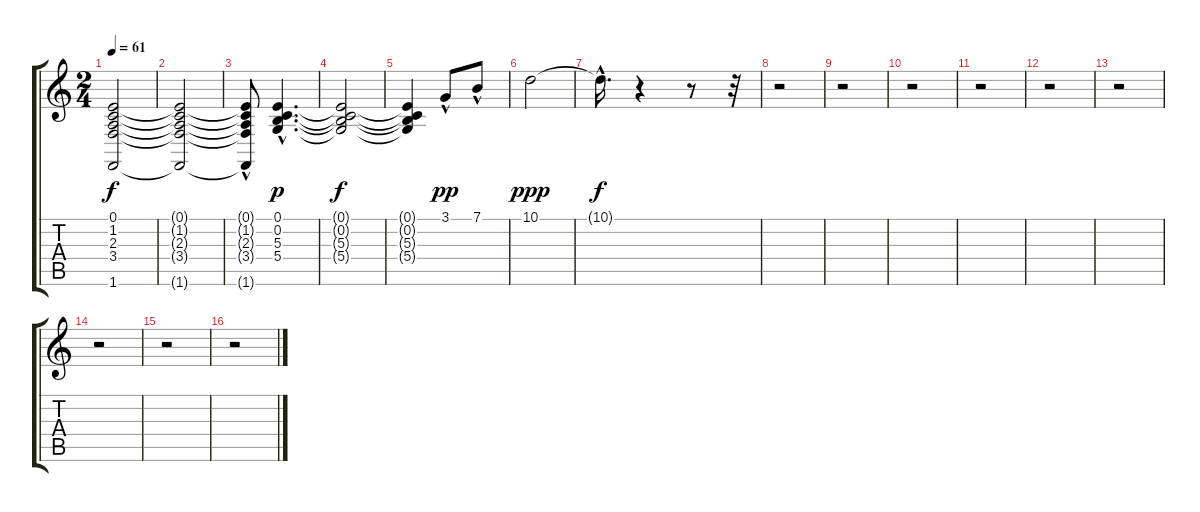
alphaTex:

\track "" {instrument stringensemble1}
\staff {score tabs}
\tuning (E4 B3 G3 D3 A2 E2) {hide}
\ts (2 4)
\tempo 61
\clef g2
\ks c
(0.1{t} 1.2{t} 2.3{t} 3.4{t} 1.6{t}).2{dy f} |
(0.1{t} 1.2{t} 2.3{t} 3.4{t} 1.6{t}).2 |
(0.1{t} 1.2{hac t} 2.3{hac t} 3.4{t} 1.6{t}).8 (0.1{hac} 0.2{hac} 5.3{hac} 5.4{hac}).4{d dy p} |
(0.1{t} 0.2{t} 5.3{t} 5.4{t}).2{dy f} |
(0.1{t} 0.2{t} 5.3{t} 5.4{t}).4 3.1{hac}.8{dy pp} 7.1{hac}.8 |
10.1.2{dy ppp} |
10.1{hac t}.16{d dy f} r.4 r.8 r.32 |
r.2 |
r.2 |
r.2 |
r.2 |
r.2 |
r.2 |
r.2 |
r.2 |
r.2
